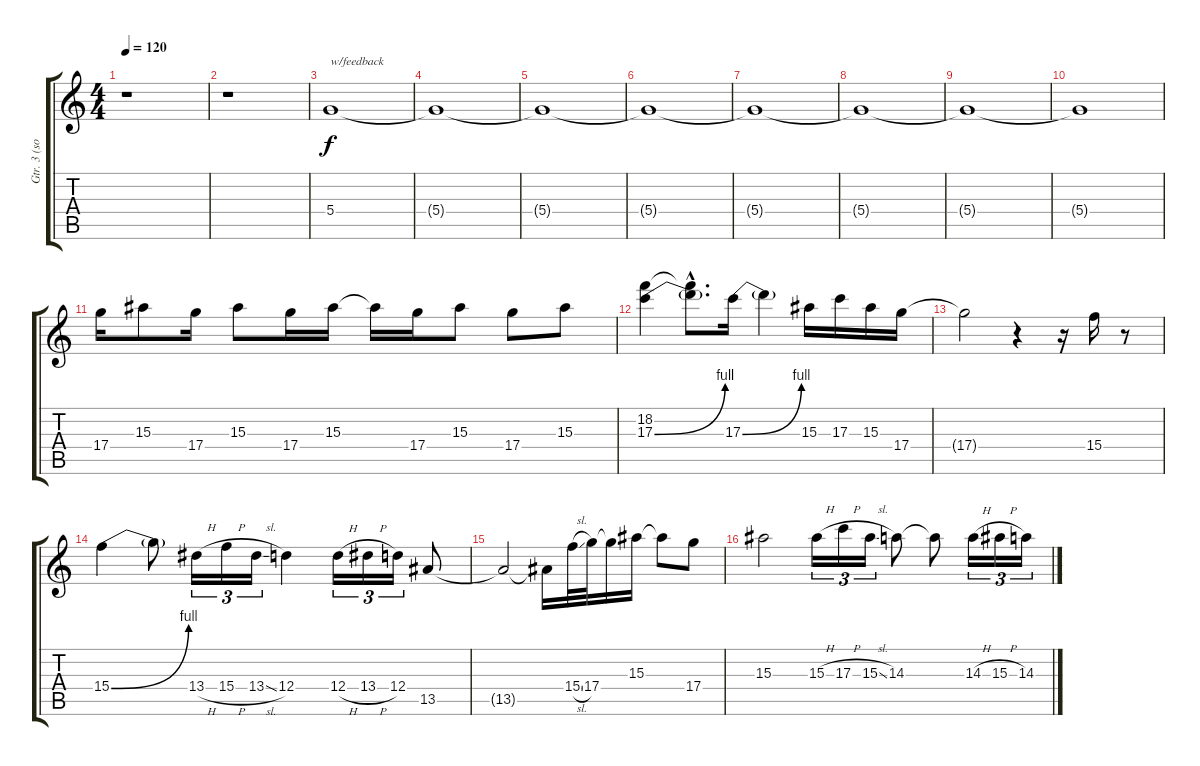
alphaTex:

\track ("Gtr. 3 (solo)" "Gtr. 3 (so") {instrument overdrivenguitar}
\staff {score tabs}
\tuning (E4 B3 G3 D3 A2 E2) {hide}
\ts (4 4)
\tempo 120
\clef g2
\ks c
r.1{dy f} |
r.1 |
5.4.1{txt "w/feedback"} |
5.4{t}.1 |
5.4{t}.1 |
5.4{t}.1 |
5.4{t}.1 |
5.4{t}.1 |
5.4{t}.1 |
5.4{t}.1 |
17.4.16 15.3.8 17.4.16 15.3.8 17.4.16 15.3.16 15.3{t}.16 17.4.16 15.3.8 17.4.8 15.3.8 |
(18.2 17.3{be (bend 0 0 60 4)}).4 (18.2{hac t} 17.3{hac t}).8{d} 17.3{be (bend 0 0 60 4)}.16 17.3{t}.4 15.3.16 17.3.16 15.3.16 17.4.16 |
17.4{t}.2 r.4 r.16 15.4.16 r.8 |
15.4{be (bend 0 0 60 4)}.4 15.4{t}.8 13.4{h}.16{tu (3 2)} 15.4{h}.16{tu (3 2)} 13.4{sl}.16{tu (3 2)} 12.4.4 12.4{h}.16{tu (3 2)} 13.4{h}.16{tu (3 2)} 12.4.16{tu (3 2)} 13.5.8 |
13.5{t}.2 13.5{t}.16 15.4{sl}.32 17.4.32 17.4{t}.16 15.3.16 15.3{t}.8 17.4.8 |
15.3.2 15.3{h}.16{tu (3 2)} 17.3{h}.16{tu (3 2)} 15.3{sl}.16{tu (3 2)} 14.3.8 14.3{t}.8 14.3{h}.16{tu (3 2)} 15.3{h}.16{tu (3 2)} 14.3{sl}.16{tu (3 2)}
